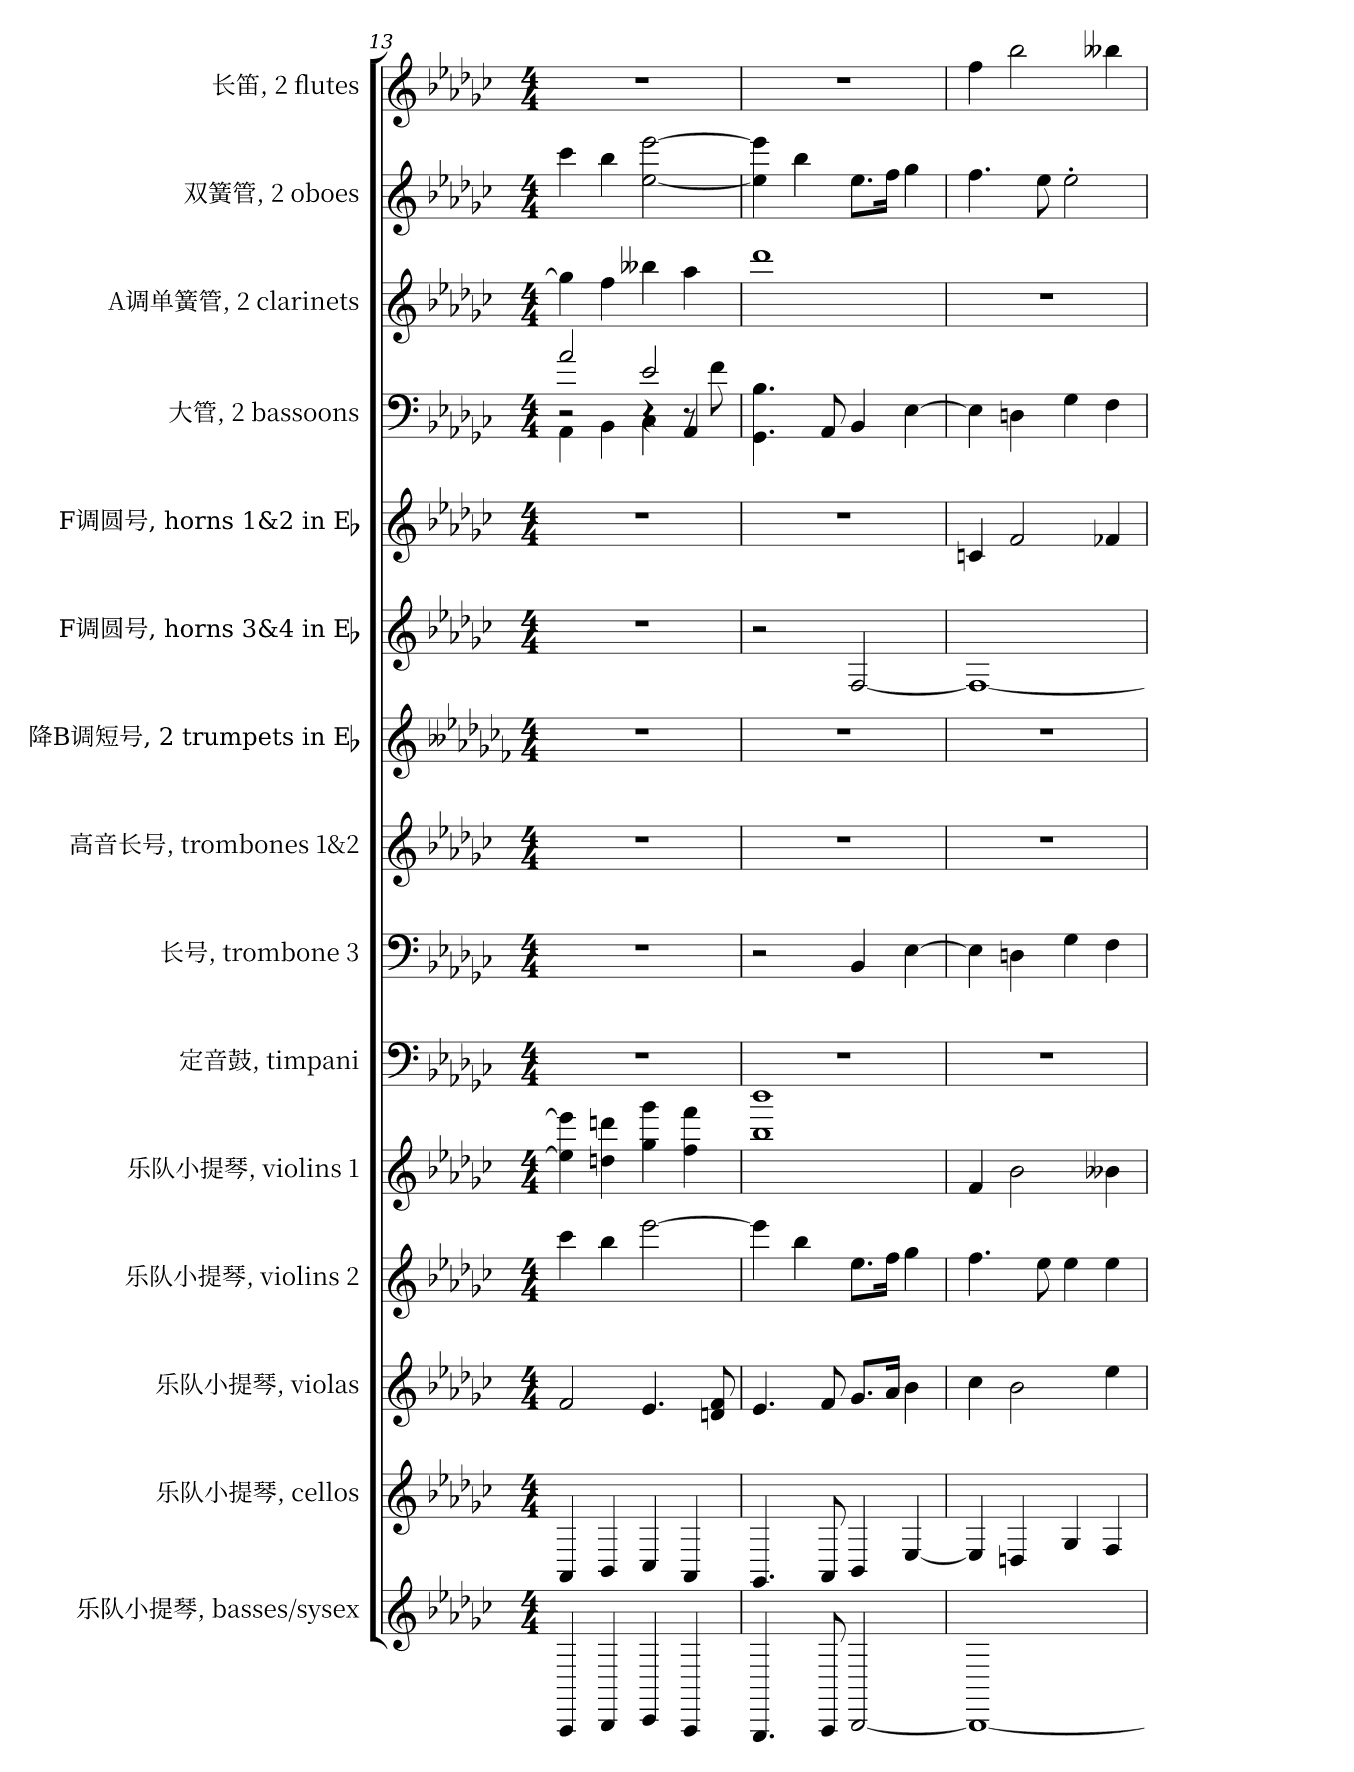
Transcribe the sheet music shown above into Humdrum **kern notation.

**kern	**kern	**kern	**kern	**kern	**kern	**kern	**kern	**kern	**kern	**kern	**kern	**kern	**kern	**kern
*part15	*part14	*part13	*part12	*part11	*part10	*part9	*part8	*part7	*part6	*part5	*part4	*part3	*part2	*part1
*staff15	*staff14	*staff13	*staff12	*staff11	*staff10	*staff9	*staff8	*staff7	*staff6	*staff5	*staff4	*staff3	*staff2	*staff1
*I"乐队小提琴, basses/sysex	*I"乐队小提琴, cellos	*I"乐队小提琴, violas	*I"乐队小提琴, violins 2	*I"乐队小提琴, violins 1	*I"定音鼓, timpani	*I"长号, trombone 3	*I"高音长号, trombones 1&amp;2	*I"降B调短号, 2 trumpets in Eb	*I"F调圆号, horns 3&amp;4 in Eb	*I"F调圆号, horns 1&amp;2 in Eb	*I"大管, 2 bassoons	*I"A调单簧管, 2 clarinets	*I"双簧管, 2 oboes	*I"长笛, 2 flutes
*	*	*	*I'Vlns.	*I'Vlns.	*I'Timp.	*I'Tbn.	*	*	*I'F Hn.	*I'F Hn.	*I'Bsn.	*I'A Cl.	*I'Ob.	*I'Fl.
!!LO:PB:g=z
*clefG2	*clefG2	*clefG2	*clefG2	*clefG2	*clefF4	*clefF4	*clefG2	*clefG2	*clefG2	*clefG2	*clefF4	*clefG2	*clefG2	*clefG2
*	*	*	*	*	*	*	*	*ITrd1c2	*ITrd4c7	*ITrd4c7	*	*ITrd2c3	*	*
*k[b-e-a-d-g-c-]	*k[b-e-a-d-g-c-]	*k[b-e-a-d-g-c-]	*k[b-e-a-d-g-c-]	*k[b-e-a-d-g-c-]	*k[b-e-a-d-g-c-]	*k[b-e-a-d-g-c-]	*k[b-e-a-d-g-c-]	*k[b--e-a-d-g-c-f-]	*k[b-e-a-d-g-c-f-]	*k[b-e-a-d-g-c-f-]	*k[b-e-a-d-g-c-]	*k[b-e-a-]	*k[b-e-a-d-g-c-]	*k[b-e-a-d-g-c-]
*M4/4	*M4/4	*M4/4	*M4/4	*M4/4	*M4/4	*M4/4	*M4/4	*M4/4	*M4/4	*M4/4	*M4/4	*M4/4	*M4/4	*M4/4
=13	=13	=13	=13	=13	=13	=13	=13	=13	=13	=13	=13	=13	=13	=13
*	*	*	*	*	*	*	*	*	*	*	*^	*	*	*
*	*	*	*	*	*	*	*	*	*	*	*	*^	*	*	*
4AAA-/	4AA-/	2f/	4ccc-\	4ee-\] 4eee-\]	1r	1r	1r	1r	1r	1r	2a-/	4AA-\	2r	4ee-\]	4ccc-\	1r
4BBB-/	4BB-/	.	4bb-\	4ddn\ 4dddn\	.	.	.	.	.	.	.	4BB-\	.	4dd\	4bb-\	.
4CC-/	4C-/	4.e-/	[2eee-\	4gg-\ 4ggg-\	.	.	.	.	.	.	2e-/	4C-\	4r	4gg-X\	[2ee-\ [2eee-\	.
4AAA-/	4AA-/	.	.	4ff\ 4fff\	.	.	.	.	.	.	.	8r	4AA-/	4ff\	.	.
.	.	8dn/ 8f/	.	.	.	.	.	.	.	.	.	8f\	.	.	.	.
*	*	*	*	*	*	*	*	*	*	*	*v	*v	*v	*	*	*
=14	=14	=14	=14	=14	=14	=14	=14	=14	=14	=14	=14	=14	=14	=14
4.GGG-/	4.GG-/	4.e-/	4eee-\]	1bb- 1bbb-	1r	2r	1r	1r	2r	1r	4.GG-\ 4.B-\	1bb-	4ee-\] 4eee-\]	1r
.	.	.	4bb-\	.	.	.	.	.	.	.	.	.	4bb-\	.
8AAA-/	8AA-/	8f/	.	.	.	.	.	.	.	.	8AA-/	.	.	.
[2BBB-/	4BB-/	8.g-/L	8.ee-\L	.	.	4BB-/	.	.	[2BB-/	.	4BB-/	.	8.ee-\L	.
.	.	16a-/Jk	16ff\Jk	.	.	.	.	.	.	.	.	.	16ff\Jk	.
.	[4E-/	4b-\	4gg-\	.	.	[4E-\	.	.	.	.	[4E-\	.	4gg-\	.
=15	=15	=15	=15	=15	=15	=15	=15	=15	=15	=15	=15	=15	=15	=15
1BBB-_	4E-/]	4cc-\	4.ff\	4f/	1r	4E-\]	1r	1r	1BB-_	4Fn/	4E-\]	1r	4.ff\	4ff\
.	4Dn/	2b-\	.	2b-\	.	4Dn\	.	.	.	2B-/	4Dn\	.	.	2bb-\
.	.	.	8ee-\	.	.	.	.	.	.	.	.	.	8ee-\	.
.	4G-/	.	4ee-\	.	.	4G-\	.	.	.	.	4G-\	.	2ee-'\	.
.	4F/	4ee-\	4ee-\	4b--X\	.	4F\	.	.	.	4B--X/	4F\	.	.	4bb--X\
=	=	=	=	=	=	=	=	=	=	=	=	=	=	=
*-	*-	*-	*-	*-	*-	*-	*-	*-	*-	*-	*-	*-	*-	*-
